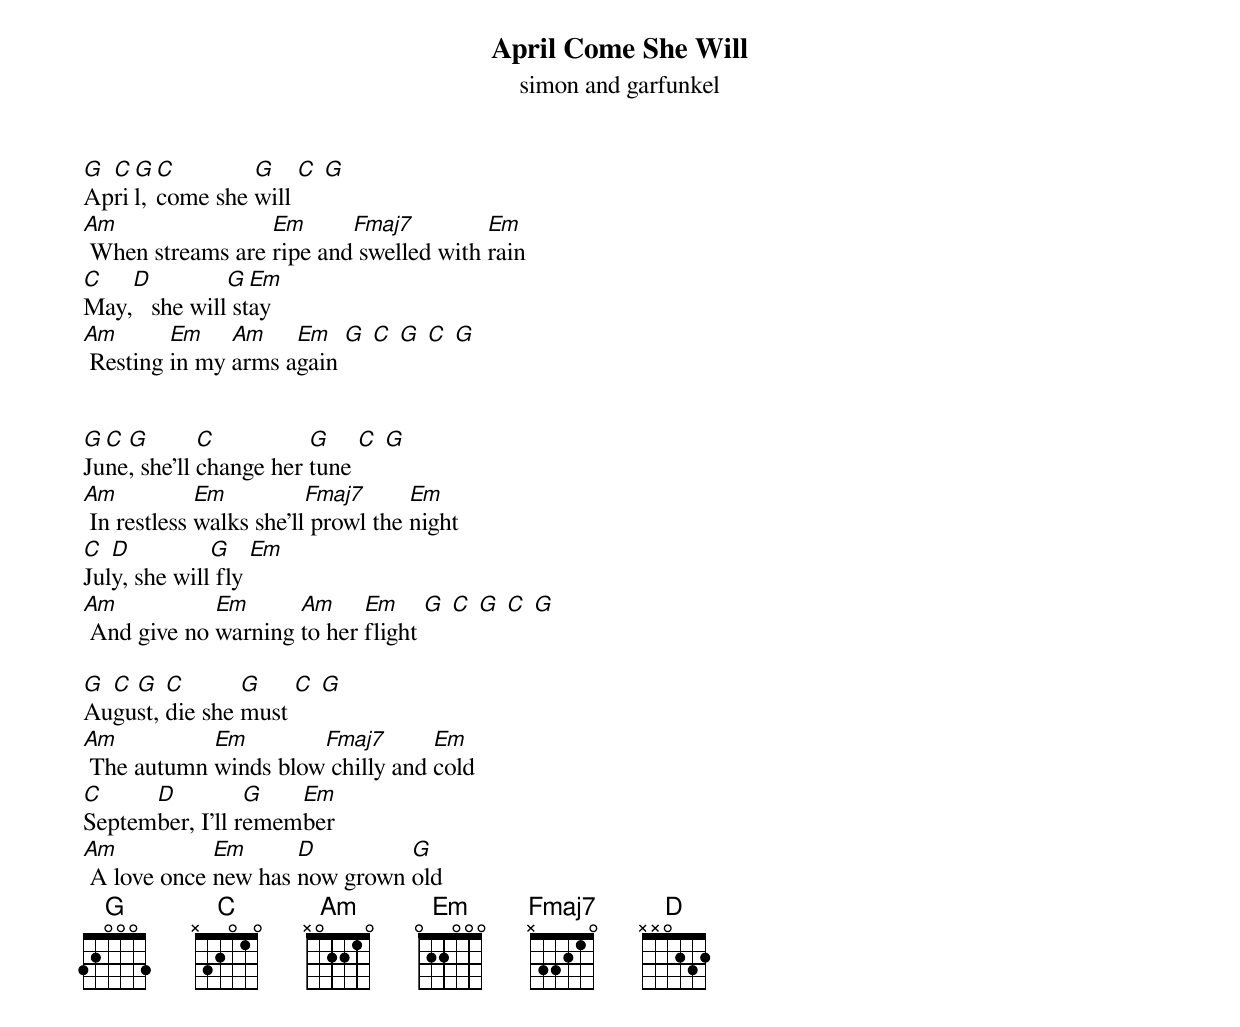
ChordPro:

{title: April Come She Will}
{subtitle: simon and garfunkel}

[G]Ap[C]ri[G]l, [C]come she [G]will [C] [G]
[Am] When streams are [Em]ripe and[Fmaj7] swelled with [Em]rain
[C]May,[D]   she will[G] st[Em]ay
[Am] Resting [Em]in my [Am]arms a[Em]gain [G] [C] [G] [C] [G]


[G]Ju[C]ne[G], she'll [C]change her [G]tune [C] [G]
[Am] In restless [Em]walks she'll[Fmaj7] prowl the [Em]night
[C]Jul[D]y, she will[G] fly [Em]
[Am] And give no [Em]warning [Am]to her [Em]flight [G] [C] [G] [C] [G]

[G]Au[C]gu[G]st, [C]die she [G]must [C] [G]
[Am] The autumn [Em]winds blow[Fmaj7] chilly and [Em]cold
[C]Septem[D]ber, I'll r[G]emem[Em]ber
[Am] A love once [Em]new has [D]now grown [G]old
